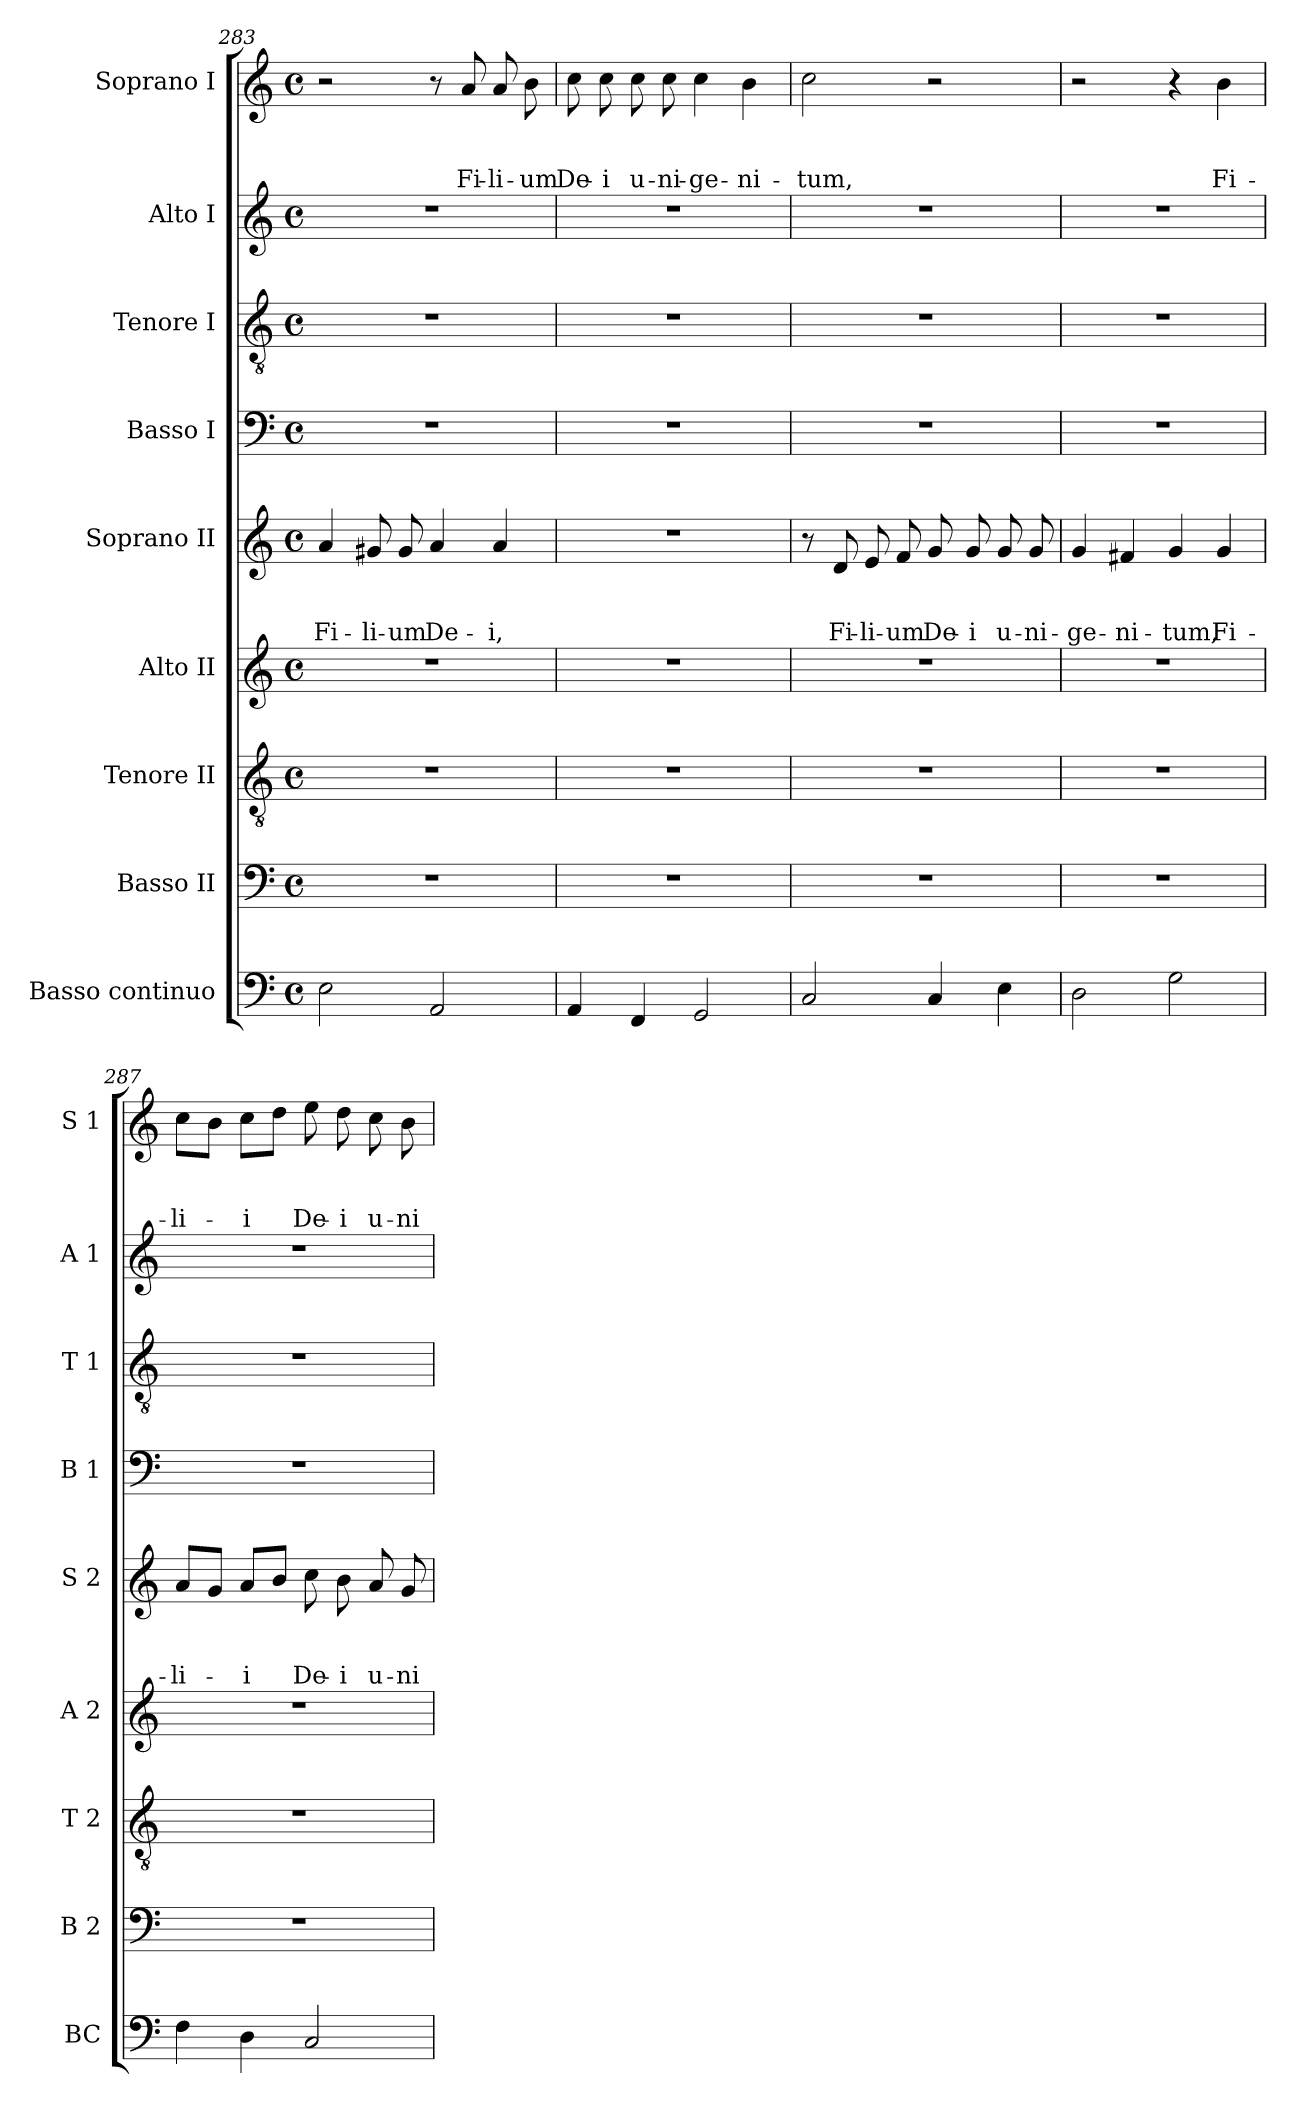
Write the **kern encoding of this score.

**kern	**kern	**kern	**kern	**kern	**text	**text	**text	**kern	**kern	**kern	**kern	**text	**text	**text
*part9	*part8	*part7	*part6	*part5	*part5	*part5	*part5	*part4	*part3	*part2	*part1	*part1	*part1	*part1
*staff9	*staff8	*staff7	*staff6	*staff5	*staff5	*staff5	*staff5	*staff4	*staff3	*staff2	*staff1	*staff1	*staff1	*staff1
*I"Basso continuo	*I"Basso II	*I"Tenore II	*I"Alto II	*I"Soprano II	*	*	*	*I"Basso I	*I"Tenore I	*I"Alto I	*I"Soprano I	*	*	*
*I'BC	*I'B 2	*I'T 2	*I'A 2	*I'S 2	*	*	*	*I'B 1	*I'T 1	*I'A 1	*I'S 1	*	*	*
*clefF4	*clefF4	*clefGv2	*clefG2	*clefG2	*	*	*	*clefF4	*clefGv2	*clefG2	*clefG2	*	*	*
*k[]	*k[]	*k[]	*k[]	*k[]	*	*	*	*k[]	*k[]	*k[]	*k[]	*	*	*
*C:	*C:	*C:	*C:	*C:	*	*	*	*C:	*C:	*C:	*C:	*	*	*
*M4/4	*M4/4	*M4/4	*M4/4	*M4/4	*	*	*	*M4/4	*M4/4	*M4/4	*M4/4	*	*	*
*met(c)	*met(c)	*met(c)	*met(c)	*met(c)	*	*	*	*met(c)	*met(c)	*met(c)	*met(c)	*	*	*
=283	=283	=283	=283	=283	=283	=283	=283	=283	=283	=283	=283	=283	=283	=283
!	!	!	!	!	!	!	!LO:LY:b	!	!	!	!	!	!	!
2E\	1r	1r	1r	4a/	.	.	Fi-	1r	1r	1r	2r	.	.	.
!	!	!	!	!	!	!	!LO:LY:b	!	!	!	!	!	!	!
.	.	.	.	8g#X/	.	.	-li-	.	.	.	.	.	.	.
!	!	!	!	!	!	!	!LO:LY:b	!	!	!	!	!	!	!
.	.	.	.	8g#/	.	.	-um	.	.	.	.	.	.	.
!	!	!	!	!	!	!	!LO:LY:b	!	!	!	!	!	!	!
2AA/	.	.	.	4a/	.	.	De-	.	.	.	8r	.	.	.
!	!	!	!	!	!	!	!	!	!	!	!	!	!	!LO:LY:b
.	.	.	.	.	.	.	.	.	.	.	8a/	.	.	Fi-
!	!	!	!	!	!	!	!LO:LY:b	!	!	!	!	!	!	!LO:LY:b
.	.	.	.	4a/	.	.	-i,	.	.	.	8a/	.	.	-li-
!	!	!	!	!	!	!	!	!	!	!	!	!	!	!LO:LY:b
.	.	.	.	.	.	.	.	.	.	.	8b\	.	.	-um
!!LO:PB:g=z
=284	=284	=284	=284	=284	=284	=284	=284	=284	=284	=284	=284	=284	=284	=284
!	!	!	!	!	!	!	!	!	!	!	!	!	!	!LO:LY:b
4AA/	1r	1r	1r	1r	.	.	.	1r	1r	1r	8cc\	.	.	De-
!	!	!	!	!	!	!	!	!	!	!	!	!	!	!LO:LY:b
.	.	.	.	.	.	.	.	.	.	.	8cc\	.	.	-i
!	!	!	!	!	!	!	!	!	!	!	!	!	!	!LO:LY:b
4FF/	.	.	.	.	.	.	.	.	.	.	8cc\	.	.	u-
!	!	!	!	!	!	!	!	!	!	!	!	!	!	!LO:LY:b
.	.	.	.	.	.	.	.	.	.	.	8cc\	.	.	-ni-
!	!	!	!	!	!	!	!	!	!	!	!	!	!	!LO:LY:b
2GG/	.	.	.	.	.	.	.	.	.	.	4cc\	.	.	-ge-
!	!	!	!	!	!	!	!	!	!	!	!	!	!	!LO:LY:b
.	.	.	.	.	.	.	.	.	.	.	4b\	.	.	-ni-
=285	=285	=285	=285	=285	=285	=285	=285	=285	=285	=285	=285	=285	=285	=285
!	!	!	!	!	!	!	!	!	!	!	!	!	!	!LO:LY:b
2C/	1r	1r	1r	8r	.	.	.	1r	1r	1r	2cc\	.	.	-tum,
!	!	!	!	!	!	!	!LO:LY:b	!	!	!	!	!	!	!
.	.	.	.	8d/	.	.	Fi-	.	.	.	.	.	.	.
!	!	!	!	!	!	!	!LO:LY:b	!	!	!	!	!	!	!
.	.	.	.	8e/	.	.	-li-	.	.	.	.	.	.	.
!	!	!	!	!	!	!	!LO:LY:b	!	!	!	!	!	!	!
.	.	.	.	8f/	.	.	-um	.	.	.	.	.	.	.
!	!	!	!	!	!	!	!LO:LY:b	!	!	!	!	!	!	!
4C/	.	.	.	8g/	.	.	De-	.	.	.	2r	.	.	.
!	!	!	!	!	!	!	!LO:LY:b	!	!	!	!	!	!	!
.	.	.	.	8g/	.	.	-i	.	.	.	.	.	.	.
!	!	!	!	!	!	!	!LO:LY:b	!	!	!	!	!	!	!
4E\	.	.	.	8g/	.	.	u-	.	.	.	.	.	.	.
!	!	!	!	!	!	!	!LO:LY:b	!	!	!	!	!	!	!
.	.	.	.	8g/	.	.	-ni-	.	.	.	.	.	.	.
=286	=286	=286	=286	=286	=286	=286	=286	=286	=286	=286	=286	=286	=286	=286
!	!	!	!	!	!	!	!LO:LY:b	!	!	!	!	!	!	!
2D\	1r	1r	1r	4g/	.	.	-ge-	1r	1r	1r	2r	.	.	.
!	!	!	!	!	!	!	!LO:LY:b	!	!	!	!	!	!	!
.	.	.	.	4f#X/	.	.	-ni-	.	.	.	.	.	.	.
!	!	!	!	!	!	!	!LO:LY:b	!	!	!	!	!	!	!
2G\	.	.	.	4g/	.	.	-tum,	.	.	.	4r	.	.	.
!	!	!	!	!	!	!	!LO:LY:b	!	!	!	!	!	!	!LO:LY:b
.	.	.	.	4g/	.	.	Fi-	.	.	.	4b\	.	.	Fi-
=287	=287	=287	=287	=287	=287	=287	=287	=287	=287	=287	=287	=287	=287	=287
!	!	!	!	!	!	!	!LO:LY:b	!	!	!	!	!	!	!LO:LY:b
4F\	1r	1r	1r	8a/L	.	.	-li-	1r	1r	1r	8cc\L	.	.	-li-
.	.	.	.	8g/J	.	.	.	.	.	.	8b\J	.	.	.
!	!	!	!	!	!	!	!LO:LY:b	!	!	!	!	!	!	!LO:LY:b
4D\	.	.	.	8a/L	.	.	-i	.	.	.	8cc\L	.	.	-i
.	.	.	.	8b/J	.	.	.	.	.	.	8dd\J	.	.	.
!	!	!	!	!	!	!	!LO:LY:b	!	!	!	!	!	!	!LO:LY:b
2C/	.	.	.	8cc\	.	.	De-	.	.	.	8ee\	.	.	De-
!	!	!	!	!	!	!	!LO:LY:b	!	!	!	!	!	!	!LO:LY:b
.	.	.	.	8b\	.	.	-i	.	.	.	8dd\	.	.	-i
!	!	!	!	!	!	!	!LO:LY:b	!	!	!	!	!	!	!LO:LY:b
.	.	.	.	8a/	.	.	u-	.	.	.	8cc\	.	.	u-
!	!	!	!	!	!	!	!LO:LY:b	!	!	!	!	!	!	!LO:LY:b
.	.	.	.	8g/	.	.	-ni-	.	.	.	8b\	.	.	-ni-
=	=	=	=	=	=	=	=	=	=	=	=	=	=	=
*-	*-	*-	*-	*-	*-	*-	*-	*-	*-	*-	*-	*-	*-	*-
